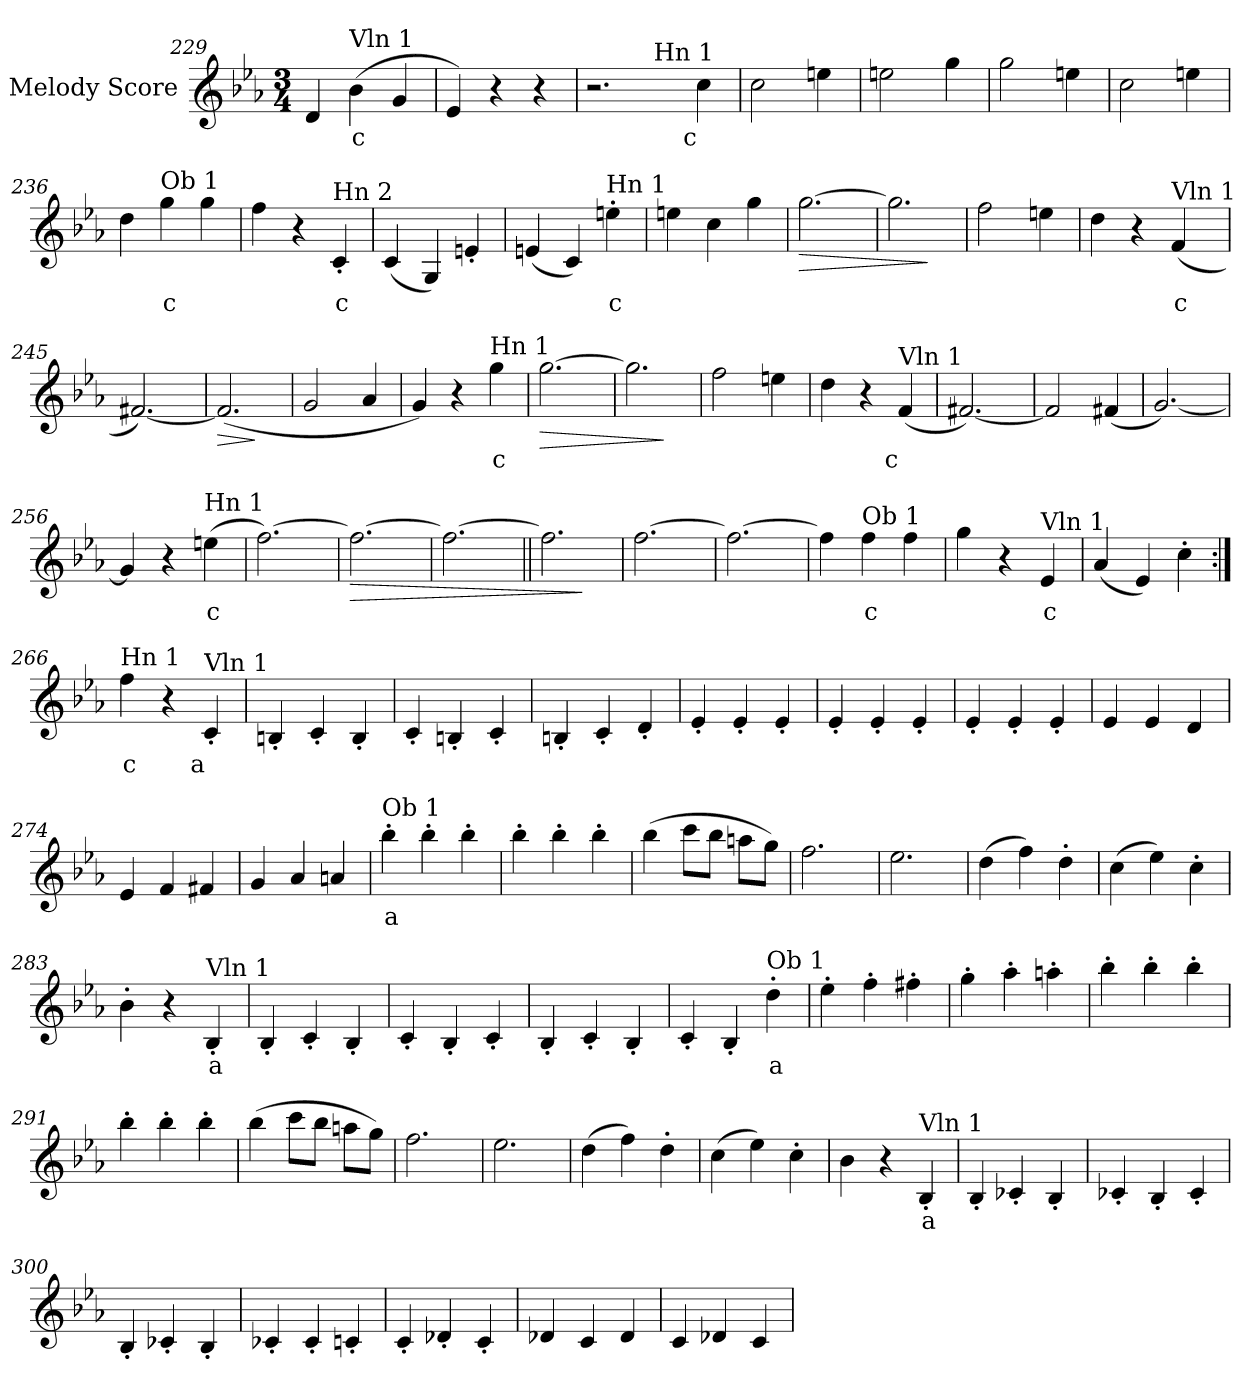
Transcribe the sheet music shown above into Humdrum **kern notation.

**kern	**text	**dynam
*part1	*part1	*part1
*staff1	*staff1	*staff1
*I"Melody Score	*	*
*clefG2	*	*
*k[b-e-a-]	*	*
*M3/4	*	*
=229	=229	=229
4d/	.	.
!LO:TX:a:t=Vln 1	!	!
!	!LO:LY:b:color=#FF0000	!
(4b-\	c	.
4g/	.	.
=230	=230	=230
4e-/)	.	.
4r	.	.
4r	.	.
=231	=231	=231
*^	*	*
2.r	2ryy	.	.
!	!LO:TX:a:t=Hn 1	!	!
.	2ryy	.	.
!	!	!LO:LY:b:color=#FF0000	!
4cc\	.	c	.
*v	*v	*	*
=232	=232	=232
2cc\	.	.
4ee\	.	.
=233	=233	=233
2ee\	.	.
4gg\	.	.
=234	=234	=234
2gg\	.	.
4ee\	.	.
=235	=235	=235
2cc\	.	.
4ee\	.	.
=236	=236	=236
4dd\	.	.
!LO:TX:a:t=Ob 1	!	!
!	!LO:LY:b:color=#FF0000	!
4gg\	c	.
4gg\	.	.
=237	=237	=237
4ff\	.	.
4r	.	.
!LO:TX:a:t=Hn 2	!	!
!	!LO:LY:b:color=#FF0000	!
4c'/	c	.
=238	=238	=238
(4c/	.	.
4G/)	.	.
4e'/	.	.
=239	=239	=239
(4e/	.	.
4c/)	.	.
!LO:TX:a:t=Hn 1	!	!
!	!LO:LY:b:color=#FF0000	!
4ee'\	c	.
=240	=240	=240
4ee\	.	.
4cc\	.	.
4gg\	.	.
=241	=241	=241
!	!	!LO:HP:b
[2.gg\	.	>
=242	=242	=242
2.gg\]	.	.
.	.	]
=243	=243	=243
2ff\	.	.
4ee\	.	.
=244	=244	=244
4dd\	.	.
4r	.	.
!LO:TX:a:t=Vln 1	!	!
!	!LO:LY:b:color=#FF0000	!
(4f/	c	.
=245	=245	=245
[2.f#X/)	.	.
=246	=246	=246
!	!	!LO:HP:b
(2.f#/]	.	>
.	.	]
=247	=247	=247
2g/	.	.
4a-/	.	.
=248	=248	=248
4g/)	.	.
4r	.	.
!LO:TX:a:t=Hn 1	!	!
!	!LO:LY:b:color=#FF0000	!
4gg\	c	.
=249	=249	=249
!	!	!LO:HP:b
[2.gg\	.	>
=250	=250	=250
2.gg\]	.	.
.	.	]
=251	=251	=251
2ff\	.	.
4ee\	.	.
=252	=252	=252
4dd\	.	.
4r	.	.
!LO:TX:a:t=Vln 1	!	!
!	!LO:LY:b:color=#FF0000	!
(4f/	c	.
=253	=253	=253
[2.f#X/)	.	.
=254	=254	=254
2f#/]	.	.
(4f#X/	.	.
=255	=255	=255
[2.g/)	.	.
=256	=256	=256
4g/]	.	.
4r	.	.
!LO:TX:a:t=Hn 1	!	!
!	!LO:LY:b:color=#FF0000	!
(4ee\	c	.
=257	=257	=257
[2.ff\)	.	.
=258	=258	=258
!	!	!LO:HP:b
2.ff\_	.	>
=259	=259	=259
2.ff\_	.	.
=260||	=260||	=260||
2.ff\]	.	.
.	.	]
=261	=261	=261
[2.ff\	.	.
=262	=262	=262
2.ff\_	.	.
=263	=263	=263
4ff\]	.	.
!LO:TX:a:t=Ob 1	!	!
!	!LO:LY:b:color=#FF0000	!
4ff\	c	.
4ff\	.	.
=264	=264	=264
4gg\	.	.
4r	.	.
!LO:TX:a:t=Vln 1	!	!
!	!LO:LY:b:color=#FF0000	!
4e-/	c	.
=265	=265	=265
(4a-/	.	.
4e-/)	.	.
4cc'\	.	.
=266:|!	=266:|!	=266:|!
!LO:TX:a:t=Hn 1	!	!
!	!LO:LY:b:color=#FF0000	!
4ff\	c	.
4r	.	.
!LO:TX:a:t=Vln 1	!	!
!	!LO:LY:b:color=#FF0000	!
4c'/	a	.
=267	=267	=267
4Bn'/	.	.
4c'/	.	.
4B'/	.	.
=268	=268	=268
4c'/	.	.
4Bn'/	.	.
4c'/	.	.
=269	=269	=269
4Bn'/	.	.
4c'/	.	.
4d'/	.	.
=270	=270	=270
4e-'/	.	.
4e-'/	.	.
4e-'/	.	.
=271	=271	=271
4e-'/	.	.
4e-'/	.	.
4e-'/	.	.
=272	=272	=272
4e-'/	.	.
4e-'/	.	.
4e-'/	.	.
=273	=273	=273
4e-/	.	.
4e-/	.	.
4d/	.	.
=274	=274	=274
4e-/	.	.
4f/	.	.
4f#X/	.	.
=275	=275	=275
4g/	.	.
4a-/	.	.
4an/	.	.
=276	=276	=276
!LO:TX:a:t=Ob 1	!	!
!	!LO:LY:b:color=#FF0000	!
4bb-'\	a	.
4bb-'\	.	.
4bb-'\	.	.
=277	=277	=277
4bb-'\	.	.
4bb-'\	.	.
4bb-'\	.	.
=278	=278	=278
(4bb-\	.	.
8ccc\L	.	.
8bb-\J	.	.
8aan\L	.	.
8gg\J)	.	.
=279	=279	=279
2.ff\	.	.
=280	=280	=280
2.ee-\	.	.
=281	=281	=281
(4dd\	.	.
4ff\)	.	.
4dd'\	.	.
=282	=282	=282
(4cc\	.	.
4ee-\)	.	.
4cc'\	.	.
=283	=283	=283
4b-'\	.	.
4r	.	.
!LO:TX:a:t=Vln 1	!	!
!	!LO:LY:b:color=#FF0000	!
4B-'/	a	.
=284	=284	=284
4B-'/	.	.
4c'/	.	.
4B-'/	.	.
=285	=285	=285
4c'/	.	.
4B-'/	.	.
4c'/	.	.
=286	=286	=286
4B-'/	.	.
4c'/	.	.
4B-'/	.	.
=287	=287	=287
4c'/	.	.
4B-'/	.	.
!LO:TX:a:t=Ob 1	!	!
!	!LO:LY:b:color=#FF0000	!
4dd'\	a	.
=288	=288	=288
4ee-'\	.	.
4ff'\	.	.
4ff#X'\	.	.
=289	=289	=289
4gg'\	.	.
4aa-'\	.	.
4aan'\	.	.
=290	=290	=290
4bb-'\	.	.
4bb-'\	.	.
4bb-'\	.	.
=291	=291	=291
4bb-'\	.	.
4bb-'\	.	.
4bb-'\	.	.
=292	=292	=292
(4bb-\	.	.
8ccc\L	.	.
8bb-\J	.	.
8aan\L	.	.
8gg\J)	.	.
=293	=293	=293
2.ff\	.	.
=294	=294	=294
2.ee-\	.	.
=295	=295	=295
(4dd\	.	.
4ff\)	.	.
4dd'\	.	.
=296	=296	=296
(4cc\	.	.
4ee-\)	.	.
4cc'\	.	.
=297	=297	=297
4b-\	.	.
4r	.	.
!LO:TX:a:t=Vln 1	!	!
!	!LO:LY:b:color=#FF0000	!
4B-'/	a	.
=298	=298	=298
4B-'/	.	.
4c-X'/	.	.
4B-'/	.	.
=299	=299	=299
4c-X'/	.	.
4B-'/	.	.
4c-'/	.	.
=300	=300	=300
4B-'/	.	.
4c-X'/	.	.
4B-'/	.	.
=301	=301	=301
4c-X'/	.	.
4c-'/	.	.
4cn'/	.	.
=302	=302	=302
4c'/	.	.
4d-X'/	.	.
4c'/	.	.
=303	=303	=303
4d-X/	.	.
4c/	.	.
4d-/	.	.
=304	=304	=304
4c/	.	.
4d-X/	.	.
4c/	.	.
=	=	=
*-	*-	*-
